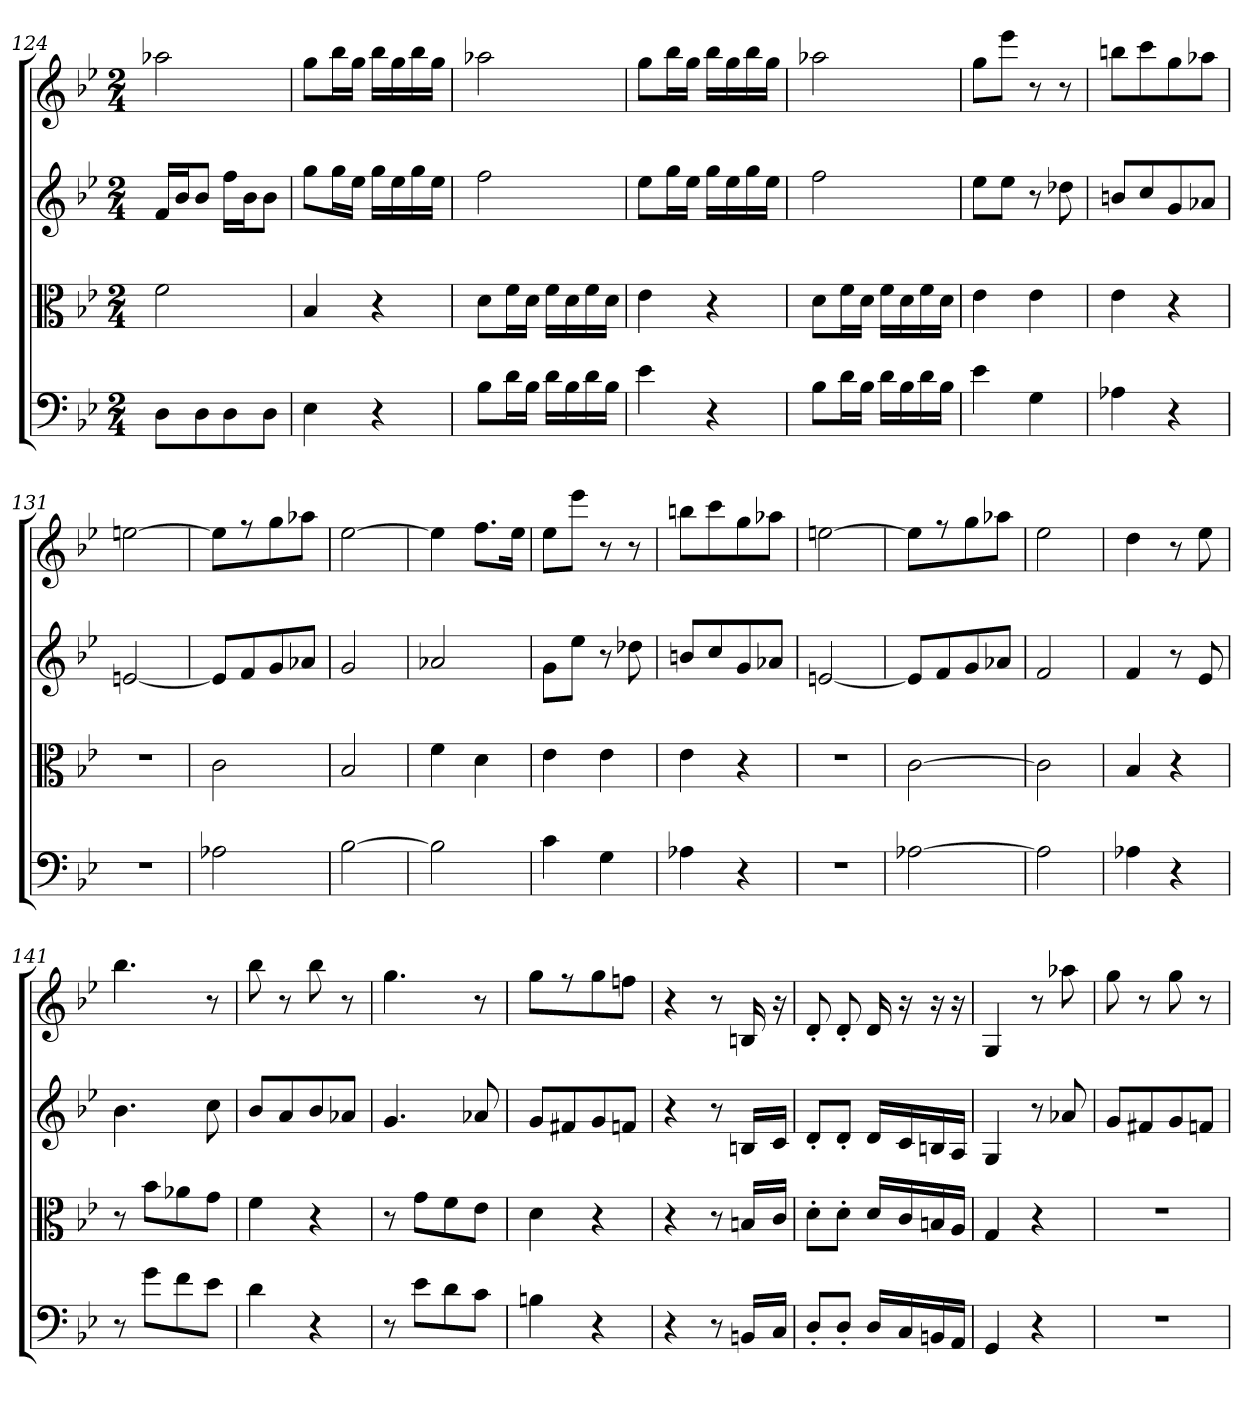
**kern	**kern	**kern	**kern
*part4	*part3	*part2	*part1
*staff4	*staff3	*staff2	*staff1
*clefF4	*clefC3	*clefG2	*clefG2
*k[b-e-]	*k[b-e-]	*k[b-e-]	*k[b-e-]
*g:	*g:	*g:	*g:
*M2/4	*M2/4	*M2/4	*M2/4
=124	=124	=124	=124
8D\L	2f\	16f/LL	2aa-X\
.	.	16b-/J	.
8D\	.	8b-/J	.
8D\	.	16ff\LL	.
.	.	16b-\J	.
8D\J	.	8b-\J	.
=125	=125	=125	=125
4E-\	4B-/	8gg\L	8gg\L
.	.	16gg\L	16bb-\L
.	.	16ee-\JJ	16gg\JJ
4r	4r	16gg\LL	16bb-\LL
.	.	16ee-\	16gg\
.	.	16gg\	16bb-\
.	.	16ee-\JJ	16gg\JJ
=126	=126	=126	=126
8B-\L	8d\L	2ff\	2aa-X\
16d\L	16f\L	.	.
16B-\JJ	16d\JJ	.	.
16d\LL	16f\LL	.	.
16B-\	16d\	.	.
16d\	16f\	.	.
16B-\JJ	16d\JJ	.	.
=127	=127	=127	=127
4e-\	4e-\	8ee-\L	8gg\L
.	.	16gg\L	16bb-\L
.	.	16ee-\JJ	16gg\JJ
4r	4r	16gg\LL	16bb-\LL
.	.	16ee-\	16gg\
.	.	16gg\	16bb-\
.	.	16ee-\JJ	16gg\JJ
=128	=128	=128	=128
8B-\L	8d\L	2ff\	2aa-X\
16d\L	16f\L	.	.
16B-\JJ	16d\JJ	.	.
16d\LL	16f\LL	.	.
16B-\	16d\	.	.
16d\	16f\	.	.
16B-\JJ	16d\JJ	.	.
=129	=129	=129	=129
4e-\	4e-\	8ee-\L	8gg\L
.	.	8ee-\J	8eee-\J
4G\	4e-\	8r	8r
.	.	8dd-X\	8r
=130	=130	=130	=130
4A-X\	4e-\	8bn/L	8bbn\L
.	.	8cc/	8ccc\
4r	4r	8g/	8gg\
.	.	8a-X/J	8aa-X\J
=131	=131	=131	=131
2r	2r	[2en/	[2een\
=132	=132	=132	=132
2A-X\	2c\	8e/L]	8ee\L]
.	.	8f/	8r
.	.	8g/	8gg\
.	.	8a-X/J	8aa-X\J
=133	=133	=133	=133
[2B-\	2B-/	2g/	[2ee-\
=134	=134	=134	=134
2B-\]	4f\	2a-X/	4ee-\]
.	4d\	.	8.ff\L
.	.	.	16ee-\Jk
=135	=135	=135	=135
4c\	4e-\	8g\L	8ee-\L
.	.	8ee-\J	8eee-\J
4G\	4e-\	8r	8r
.	.	8dd-X\	8r
=136	=136	=136	=136
4A-X\	4e-\	8bn/L	8bbn\L
.	.	8cc/	8ccc\
4r	4r	8g/	8gg\
.	.	8a-X/J	8aa-X\J
=137	=137	=137	=137
2r	2r	[2en/	[2een\
=138	=138	=138	=138
[2A-X\	[2c\	8e/L]	8ee\L]
.	.	8f/	8r
.	.	8g/	8gg\
.	.	8a-X/J	8aa-X\J
=139	=139	=139	=139
2A-\]	2c\]	2f/	2ee-\
=140	=140	=140	=140
4A-X\	4B-/	4f/	4dd\
4r	4r	8r	8r
.	.	8e-/	8ee-\
=141	=141	=141	=141
8r	8r	4.b-\	4.bb-\
8g\L	8b-\L	.	.
8f\	8a-X\	.	.
8e-\J	8g\J	8cc\	8r
=142	=142	=142	=142
4d\	4f\	8b-/L	8bb-\
.	.	8a/	8r
4r	4r	8b-/	8bb-\
.	.	8a-X/J	8r
=143	=143	=143	=143
8r	8r	4.g/	4.gg\
8e-\L	8g\L	.	.
8d\	8f\	.	.
8c\J	8e-\J	8a-X/	8r
=144	=144	=144	=144
4Bn\	4d\	8g/L	8gg\L
.	.	8f#X/	8r
4r	4r	8g/	8gg\
.	.	8fn/J	8ffn\J
=145	=145	=145	=145
4r	4r	4r	4r
8r	8r	8r	8r
16BBn/LL	16Bn/LL	16Bn/LL	16Bn/
16C/JJ	16c/JJ	16c/JJ	16r
=146	=146	=146	=146
8D'/L	8d'\L	8d'/L	8d'/
8D'/J	8d'\J	8d'/J	8d'/
16D/LL	16d/LL	16d/LL	16d/
16C/	16c/	16c/	16r
16BBn/	16Bn/	16Bn/	16r
16AA/JJ	16A/JJ	16A/JJ	16r
=147	=147	=147	=147
4GG/	4G/	4G/	4G/
4r	4r	8r	8r
.	.	8a-X/	8aa-X\
=148	=148	=148	=148
2r	2r	8g/L	8gg\
.	.	8f#X/	8r
.	.	8g/	8gg\
.	.	8fn/J	8r
=	=	=	=
*-	*-	*-	*-
